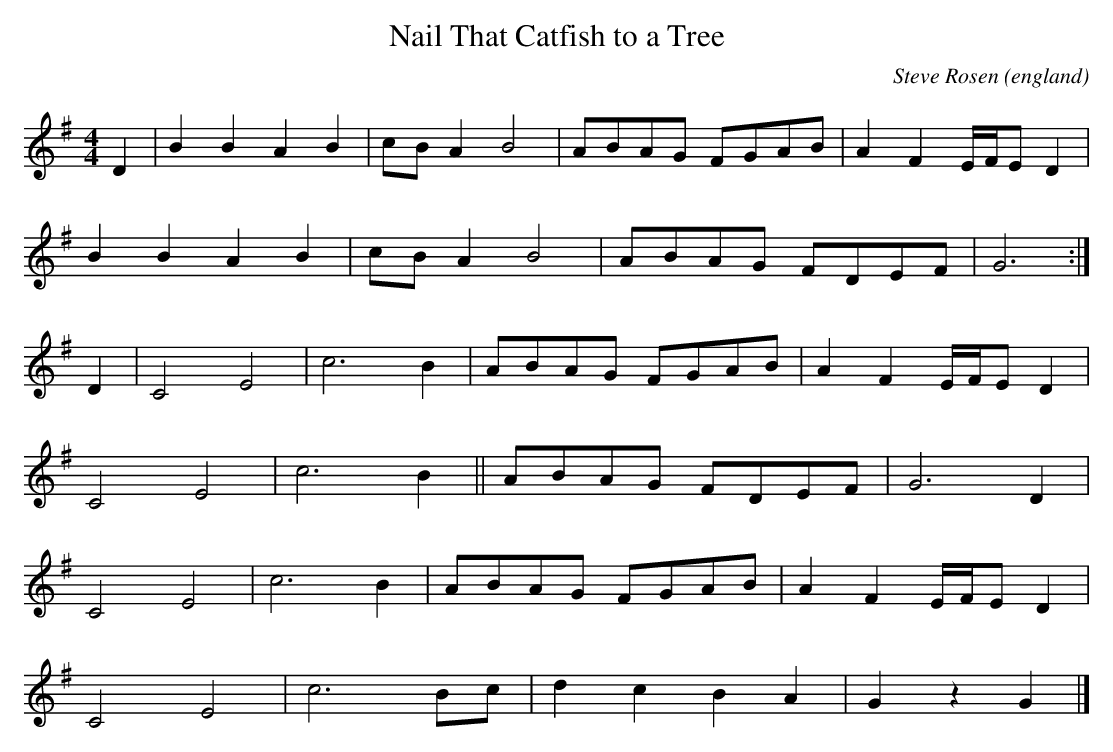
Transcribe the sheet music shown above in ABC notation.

X:1
T:Nail That Catfish to a Tree
O:england
C:Steve Rosen
M:4/4
L:1/8
K:G
D2|B2 B2 A2 B2|cB A2 B4|ABAG FGAB|A2 F2 E/F/E D2|
B2 B2 A2 B2|cB A2 B4|ABAG FDEF|G6:|]
D2|C4 E4|c6 B2|ABAG FGAB|A2 F2 E/F/E D2|
C4 E4|c6 B2||ABAG FDEF|G6 D2|
C4 E4|c6 B2|ABAG FGAB|A2 F2 E/F/E D2|
C4 E4|c6 Bc|d2 c2 B2 A2|G2 z2 G2|]
